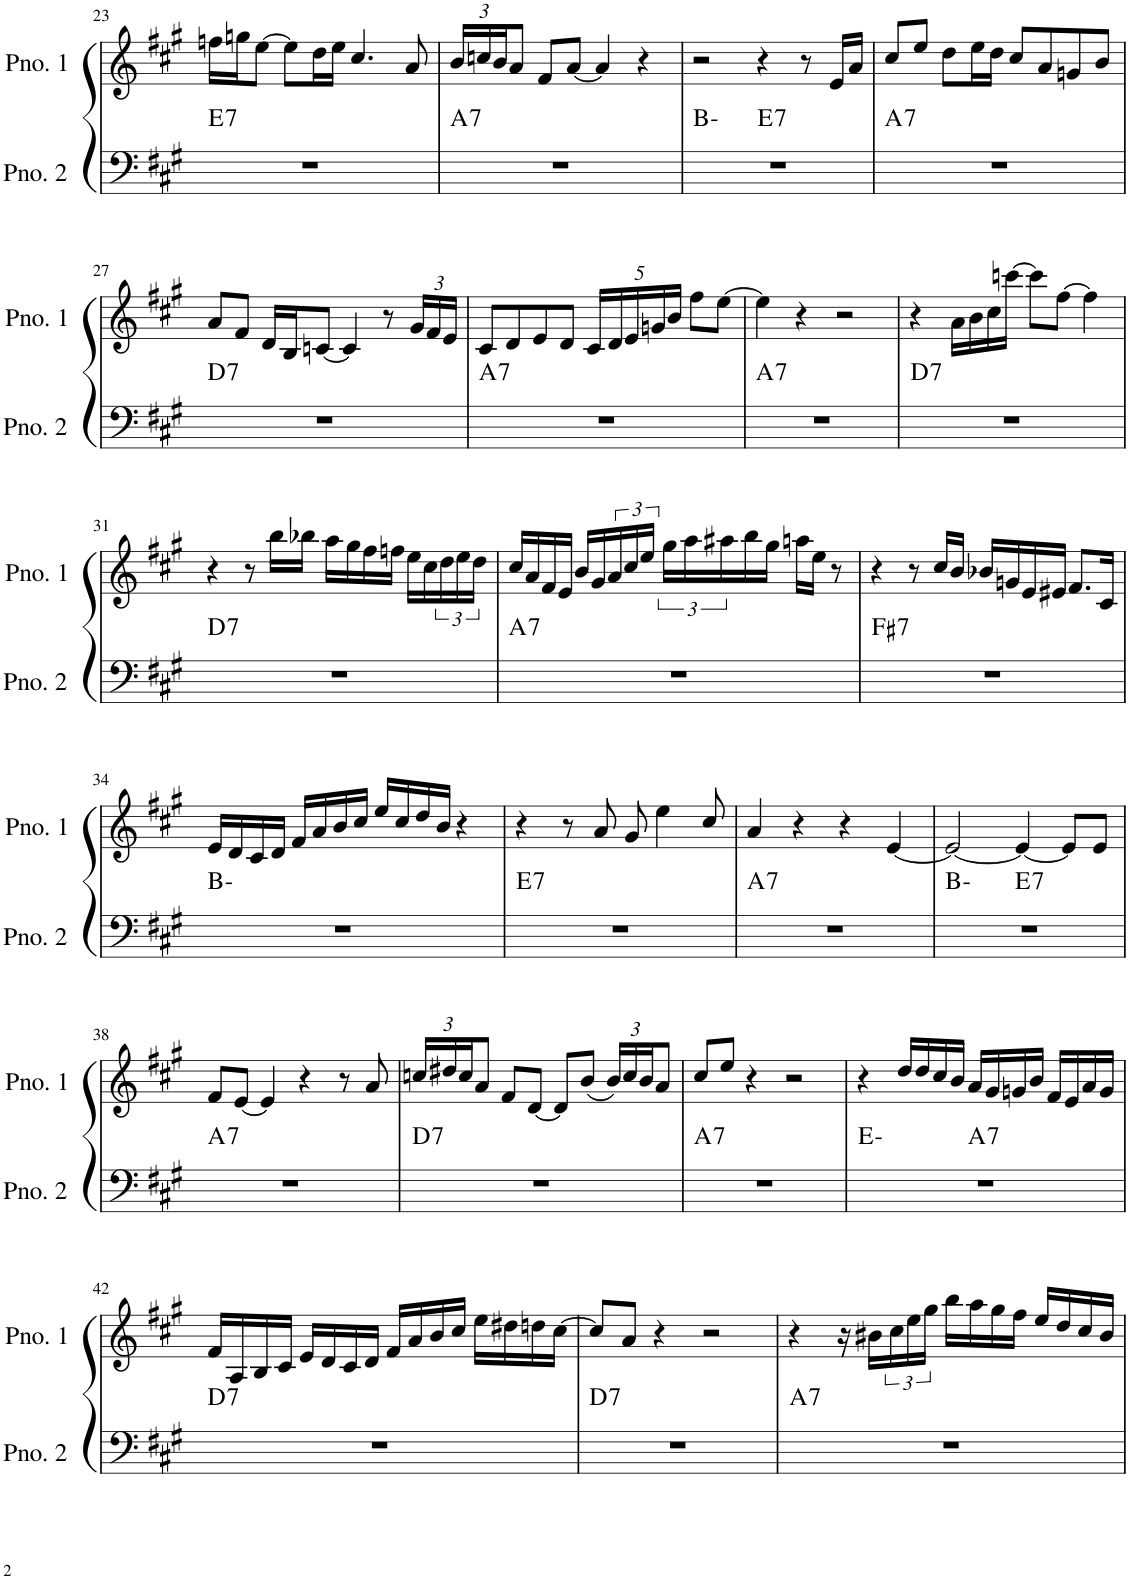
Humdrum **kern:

**kern	**harte	**kern
*part2	*part2	*part1
*staff2	*	*staff1
*I"ピアノ 2	*	*I"ピアノ 1
!!LO:PB:g=z
*clefF4	*	*clefG2
*k[f#c#g#]	*	*k[f#c#g#]
*M4/4	*	*M4/4
=23	=23	=23
!	!LO:H:kt=7	!
1r	E:7	16ffn\LL
.	.	16ggn\J
.	.	[8ee\J
.	.	8ee\L]
.	.	16dd\L
.	.	16ee\JJ
.	.	4.cc#/
.	.	8a/
=24	=24	=24
*	*	*Xbrackettup
!	!LO:H:kt=7	!
1r	A:7	24b/LL
.	.	24ccn/
.	.	24b/J
.	.	8a/J
.	.	8f#/L
.	.	[8a/J
.	.	4a/]
.	.	4r
=25	=25	=25
*^	*	*
1r	2ryy	B:min	2r
!	!	!LO:H:kt=7	!
.	2ryy	E:7	4r
.	.	.	8r
.	.	.	16e/LL
.	.	.	16a/JJ
=26	=26	=26	=26
!	!	!LO:H:kt=7	!
*v	*v	*	*
1r	A:7	8cc#/L
.	.	8ee/J
.	.	8dd\L
.	.	16ee\L
.	.	16dd\JJ
.	.	8cc#/L
.	.	8a/
.	.	8gn/
.	.	8b/J
!!LO:LB:g=z
=27	=27	=27
!	!LO:H:kt=7	!
1r	D:7	8a/L
.	.	8f#/J
.	.	16d/LL
.	.	16B/J
.	.	[8cn/J
.	.	4c/]
.	.	8r
.	.	24g#/LL
.	.	24f#/
.	.	24e/JJ
=28	=28	=28
!	!LO:H:kt=7	!
1r	A:7	8c#/L
.	.	8d/
.	.	8e/
.	.	8d/J
.	.	20c#/LL
.	.	20d/
.	.	20e/
.	.	20gn/
.	.	20b/JJ
.	.	8ff#\L
.	.	[8ee\J
=29	=29	=29
!	!LO:H:kt=7	!
1r	A:7	4ee\]
.	.	4r
.	.	2r
=30	=30	=30
!	!LO:H:kt=7	!
1r	D:7	4r
.	.	16a\LL
.	.	16b\
.	.	16cc#\
.	.	[16cccn\JJ
.	.	8ccc\L]
.	.	[8ff#\J
.	.	4ff#\]
!!LO:LB:g=z
=31	=31	=31
!	!LO:H:kt=7	!
1r	D:7	4r
.	.	8r
.	.	16bb\LL
.	.	16bb-X\JJ
.	.	16aa\LL
.	.	16gg#\
.	.	16ff#\
.	.	16ffn\JJ
.	.	16ee\LL
.	.	16cc#\
*	*	*brackettup
.	.	24dd\
.	.	24ee\
.	.	24dd\JJ
=32	=32	=32
!	!LO:H:kt=7	!
1r	A:7	16cc#/LL
.	.	16a/
.	.	16f#/
.	.	16e/JJ
.	.	16b/LL
.	.	16g#/
.	.	24a/
.	.	24cc#/
.	.	24ee/JJ
.	.	24gg#\LL
.	.	24aa\
.	.	24aa#X\
.	.	16bb\
.	.	16gg#\JJ
.	.	16aan\LL
.	.	16ee\JJ
.	.	8r
=33	=33	=33
!	!LO:H:kt=7	!
1r	F#:7	4r
.	.	8r
.	.	16cc#/LL
.	.	16b/JJ
.	.	16b-X/LL
.	.	16gn/
.	.	16e/
.	.	16e#X/JJ
.	.	8.f#/L
.	.	16c#/Jk
!!LO:LB:g=z
=34	=34	=34
1r	B:min	16e/LL
.	.	16d/
.	.	16c#/
.	.	16d/JJ
.	.	16f#/LL
.	.	16a/
.	.	16b/
.	.	16cc#/JJ
.	.	16ee/LL
.	.	16cc#/
.	.	16dd/
.	.	16b/JJ
.	.	4r
=35	=35	=35
!	!LO:H:kt=7	!
1r	E:7	4r
.	.	8r
.	.	8a/
.	.	8g#/
.	.	4ee\
.	.	8cc#/
=36	=36	=36
!	!LO:H:kt=7	!
1r	A:7	4a/
.	.	4r
.	.	4r
.	.	[4e/
=37	=37	=37
*^	*	*
1r	2ryy	B:min	2e/_
!	!	!LO:H:kt=7	!
.	2ryy	E:7	4e/_
.	.	.	8e/L]
.	.	.	8e/J
!!LO:LB:g=z
=38	=38	=38	=38
!	!	!LO:H:kt=7	!
*v	*v	*	*
1r	A:7	8f#/L
.	.	[8e/J
.	.	4e/]
.	.	4r
.	.	8r
.	.	8a/
=39	=39	=39
*	*	*Xbrackettup
!	!LO:H:kt=7	!
1r	D:7	24ccn/LL
.	.	24dd#X/
.	.	24cc/J
.	.	8a/J
.	.	8f#/L
.	.	[8d/J
.	.	8d/L]
.	.	(8b/J
.	.	24b/LL)
.	.	24cc/
.	.	24b/J
.	.	8a/J
=40	=40	=40
!	!LO:H:kt=7	!
1r	A:7	8cc#/L
.	.	8ee/J
.	.	4r
.	.	2r
=41	=41	=41
*^	*	*
1r	2ryy	E:min	4r
.	.	.	16dd/LL
.	.	.	16dd/
.	.	.	16cc#/
.	.	.	16b/JJ
!	!	!LO:H:kt=7	!
.	2ryy	A:7	16a/LL
.	.	.	16g#/
.	.	.	16gn/
.	.	.	16b/JJ
.	.	.	16f#/LL
.	.	.	16e/
.	.	.	16a/
.	.	.	16g/JJ
!!LO:LB:g=z
=42	=42	=42	=42
!	!	!LO:H:kt=7	!
*v	*v	*	*
1r	D:7	16f#/LL
.	.	16A/
.	.	16B/
.	.	16c#/JJ
.	.	16e/LL
.	.	16d/
.	.	16c#/
.	.	16d/JJ
.	.	16f#/LL
.	.	16a/
.	.	16b/
.	.	16cc#/JJ
.	.	16ee\LL
.	.	16dd#X\
.	.	16ddn\
.	.	[16cc#\JJ
=43	=43	=43
!	!LO:H:kt=7	!
1r	D:7	8cc#/L]
.	.	8a/J
.	.	4r
.	.	2r
=44	=44	=44
!	!LO:H:kt=7	!
1r	A:7	4r
.	.	16r
.	.	16b#X\LL
*	*	*brackettup
.	.	24cc#\
.	.	24ee\
.	.	24gg#\JJ
.	.	16bb\LL
.	.	16aa\
.	.	16gg#\
.	.	16ff#\JJ
.	.	16ee/LL
.	.	16dd/
.	.	16cc#/
.	.	16b#/JJ
=	=	=
*-	*-	*-
